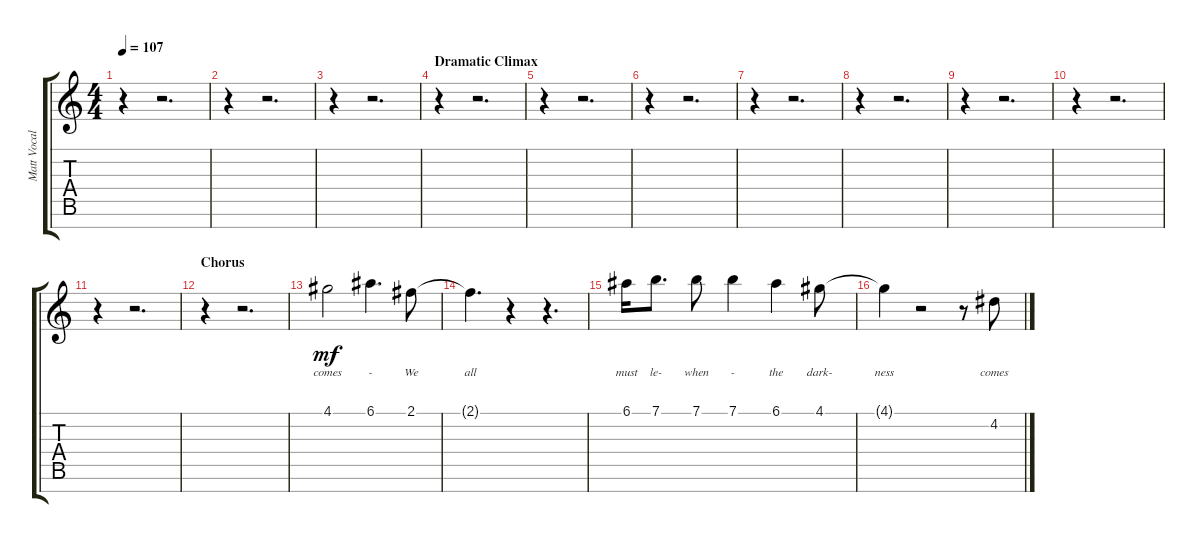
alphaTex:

\track ("Matt Vocals" "Matt Vocal") {instrument distortionguitar}
\staff {score tabs}
\tuning (E4 B3 G3 D3 A2 E2 B1) {hide}
\ts (4 4)
\tempo 107
\clef g2
\ks c
r.4{dy mf} r.2{d} |
r.4 r.2{d} |
r.4 r.2{d} |
\section ("" "Dramatic Climax")
r.4 r.2{d} |
r.4 r.2{d} |
r.4 r.2{d} |
r.4 r.2{d} |
r.4 r.2{d} |
r.4 r.2{d} |
r.4 r.2{d} |
r.4 r.2{d} |
\section ("" "Chorus")
r.4 r.2{d} |
4.1.2{lyrics (0 "comes") lyrics (1 "") lyrics (2 "") lyrics (3 "") lyrics (4 "")} 6.1.4{d lyrics (0 "-") lyrics (1 "") lyrics (2 "") lyrics (3 "") lyrics (4 "")} 2.1.8{lyrics (0 "We") lyrics (1 "") lyrics (2 "") lyrics (3 "") lyrics (4 "")} |
2.1{t}.4{d lyrics (0 "all") lyrics (1 "") lyrics (2 "") lyrics (3 "") lyrics (4 "")} r.4 r.4{d} |
6.1.16{lyrics (0 "must") lyrics (1 "") lyrics (2 "") lyrics (3 "") lyrics (4 "")} 7.1.8{d lyrics (0 "le-") lyrics (1 "") lyrics (2 "") lyrics (3 "") lyrics (4 "")} 7.1.8{lyrics (0 "when") lyrics (1 "") lyrics (2 "") lyrics (3 "") lyrics (4 "")} 7.1.4{lyrics (0 "-") lyrics (1 "") lyrics (2 "") lyrics (3 "") lyrics (4 "")} 6.1.4{lyrics (0 "the") lyrics (1 "") lyrics (2 "") lyrics (3 "") lyrics (4 "")} 4.1.8{lyrics (0 "dark-") lyrics (1 "") lyrics (2 "") lyrics (3 "") lyrics (4 "")} |
4.1{t}.4{lyrics (0 "ness") lyrics (1 "") lyrics (2 "") lyrics (3 "") lyrics (4 "")} r.2 r.8 4.2.8{lyrics (0 "comes") lyrics (1 "") lyrics (2 "") lyrics (3 "") lyrics (4 "")}
